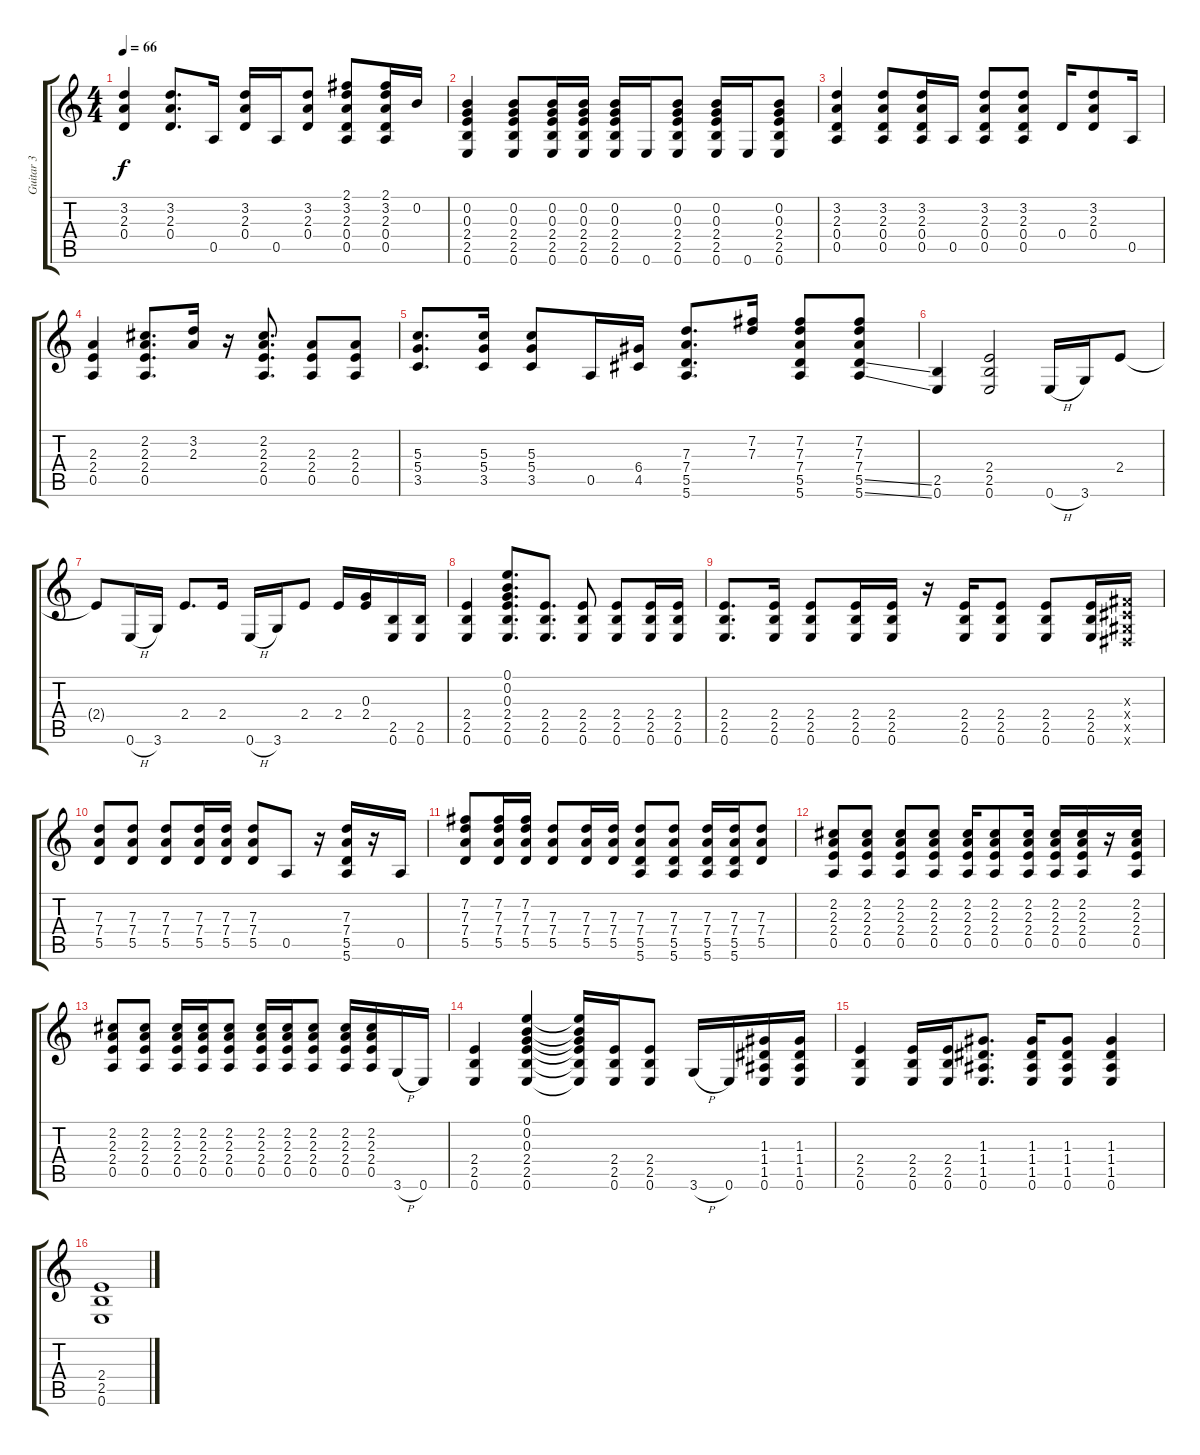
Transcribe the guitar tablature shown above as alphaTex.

\track ("Guitar 3" "Guitar 3") {instrument overdrivenguitar}
\staff {score tabs}
\tuning (E4 B3 G3 D3 A2 E2) {hide}
\ts (4 4)
\tempo 66
\clef g2
\ks c
(3.2 2.3 0.4).4{dy f} (3.2 2.3 0.4).8{d} 0.5.16 (3.2 2.3 0.4).16 0.5.16 (3.2 2.3 0.4).8 (2.1 3.2 2.3 0.4 0.5).8 (2.1 3.2 2.3 0.4 0.5).16 0.2.16 |
(0.2 0.3 2.4 2.5 0.6).4 (0.2 0.3 2.4 2.5 0.6).8 (0.2 0.3 2.4 2.5 0.6).16 (0.2 0.3 2.4 2.5 0.6).16 (0.2 0.3 2.4 2.5 0.6).16 0.6.16 (0.2 0.3 2.4 2.5 0.6).8 (0.2 0.3 2.4 2.5 0.6).16 0.6.16 (0.2 0.3 2.4 2.5 0.6).8 |
(3.2 2.3 0.4 0.5).4 (3.2 2.3 0.4 0.5).8 (3.2 2.3 0.4 0.5).16 0.5.16 (3.2 2.3 0.4 0.5).8 (3.2 2.3 0.4 0.5).8 0.4.16 (3.2 2.3 0.4).8 0.5.16 |
(2.3 2.4 0.5).4 (2.2 2.3 2.4 0.5).8{d} (3.2 2.3).16 r.16 (2.2 2.3 2.4 0.5).8{d} (2.3 2.4 0.5).8 (2.3 2.4 0.5).8 |
(5.3 5.4 3.5).8{d} (5.3 5.4 3.5).16 (5.3 5.4 3.5).8 0.5.16 (6.4 4.5).16 (7.3 7.4 5.5 5.6).8{d} (7.2 7.3).16 (7.2 7.3 7.4 5.5 5.6).8 (7.2 7.3 7.4 5.5{ss} 5.6{ss}).8 |
(2.5 0.6).4 (2.4 2.5 0.6).2 0.6{h}.16 3.6.16 2.4.8 |
2.4{t}.8 0.6{h}.16 3.6.16 2.4.8{d} 2.4.16 0.6{h}.16 3.6.16 2.4.8 2.4.16 (0.3 2.4).16 (2.5 0.6).16 (2.5 0.6).16 |
(2.4 2.5 0.6).4 (0.1 0.2 0.3 2.4 2.5 0.6).8{d} (2.4 2.5 0.6).8{d} (2.4 2.5 0.6).8 (2.4 2.5 0.6).8 (2.4 2.5 0.6).16 (2.4 2.5 0.6).16 |
(2.4 2.5 0.6).8{d} (2.4 2.5 0.6).16 (2.4 2.5 0.6).8 (2.4 2.5 0.6).16 (2.4 2.5 0.6).16 r.16 (2.4 2.5 0.6).16 (2.4 2.5 0.6).8 (2.4 2.5 0.6).8 (2.4 2.5 0.6).16 (-1.3{x} -1.4{x} -1.5{x} -1.6{x}).16 |
(7.3 7.4 5.5).8 (7.3 7.4 5.5).8 (7.3 7.4 5.5).8 (7.3 7.4 5.5).16 (7.3 7.4 5.5).16 (7.3 7.4 5.5).8 0.5.8 r.16 (7.3 7.4 5.5 5.6).16 r.16 0.5.16 |
(7.2 7.3 7.4 5.5).8 (7.2 7.3 7.4 5.5).16 (7.2 7.3 7.4 5.5).16 (7.3 7.4 5.5).8 (7.3 7.4 5.5).16 (7.3 7.4 5.5).16 (7.3 7.4 5.5 5.6).8 (7.3 7.4 5.5 5.6).8 (7.3 7.4 5.5 5.6).16 (7.3 7.4 5.5 5.6).16 (7.3 7.4 5.5).8 |
(2.2 2.3 2.4 0.5).8 (2.2 2.3 2.4 0.5).8 (2.2 2.3 2.4 0.5).8 (2.2 2.3 2.4 0.5).8 (2.2 2.3 2.4 0.5).16 (2.2 2.3 2.4 0.5).8 (2.2 2.3 2.4 0.5).16 (2.2 2.3 2.4 0.5).16 (2.2 2.3 2.4 0.5).16 r.16 (2.2 2.3 2.4 0.5).16 |
(2.2 2.3 2.4 0.5).8 (2.2 2.3 2.4 0.5).8 (2.2 2.3 2.4 0.5).16 (2.2 2.3 2.4 0.5).16 (2.2 2.3 2.4 0.5).8 (2.2 2.3 2.4 0.5).16 (2.2 2.3 2.4 0.5).16 (2.2 2.3 2.4 0.5).8 (2.2 2.3 2.4 0.5).16 (2.2 2.3 2.4 0.5).16 3.6{h}.16 0.6.16 |
(2.4 2.5 0.6).4 (0.1 0.2 0.3 2.4 2.5 0.6).4 (0.1{t} 0.2{t} 0.3{t} 2.4{t} 2.5{t} 0.6{t}).16 (2.4 2.5 0.6).16 (2.4 2.5 0.6).8 3.6{h}.16 0.6.16 (1.3 1.4 1.5 0.6).16 (1.3 1.4 1.5 0.6).16 |
(2.4 2.5 0.6).4 (2.4 2.5 0.6).16 (2.4 2.5 0.6).16 (1.3 1.4 1.5 0.6).8{d} (1.3 1.4 1.5 0.6).16 (1.3 1.4 1.5 0.6).8 (1.3 1.4 1.5 0.6).4 |
(2.4 2.5 0.6).1
